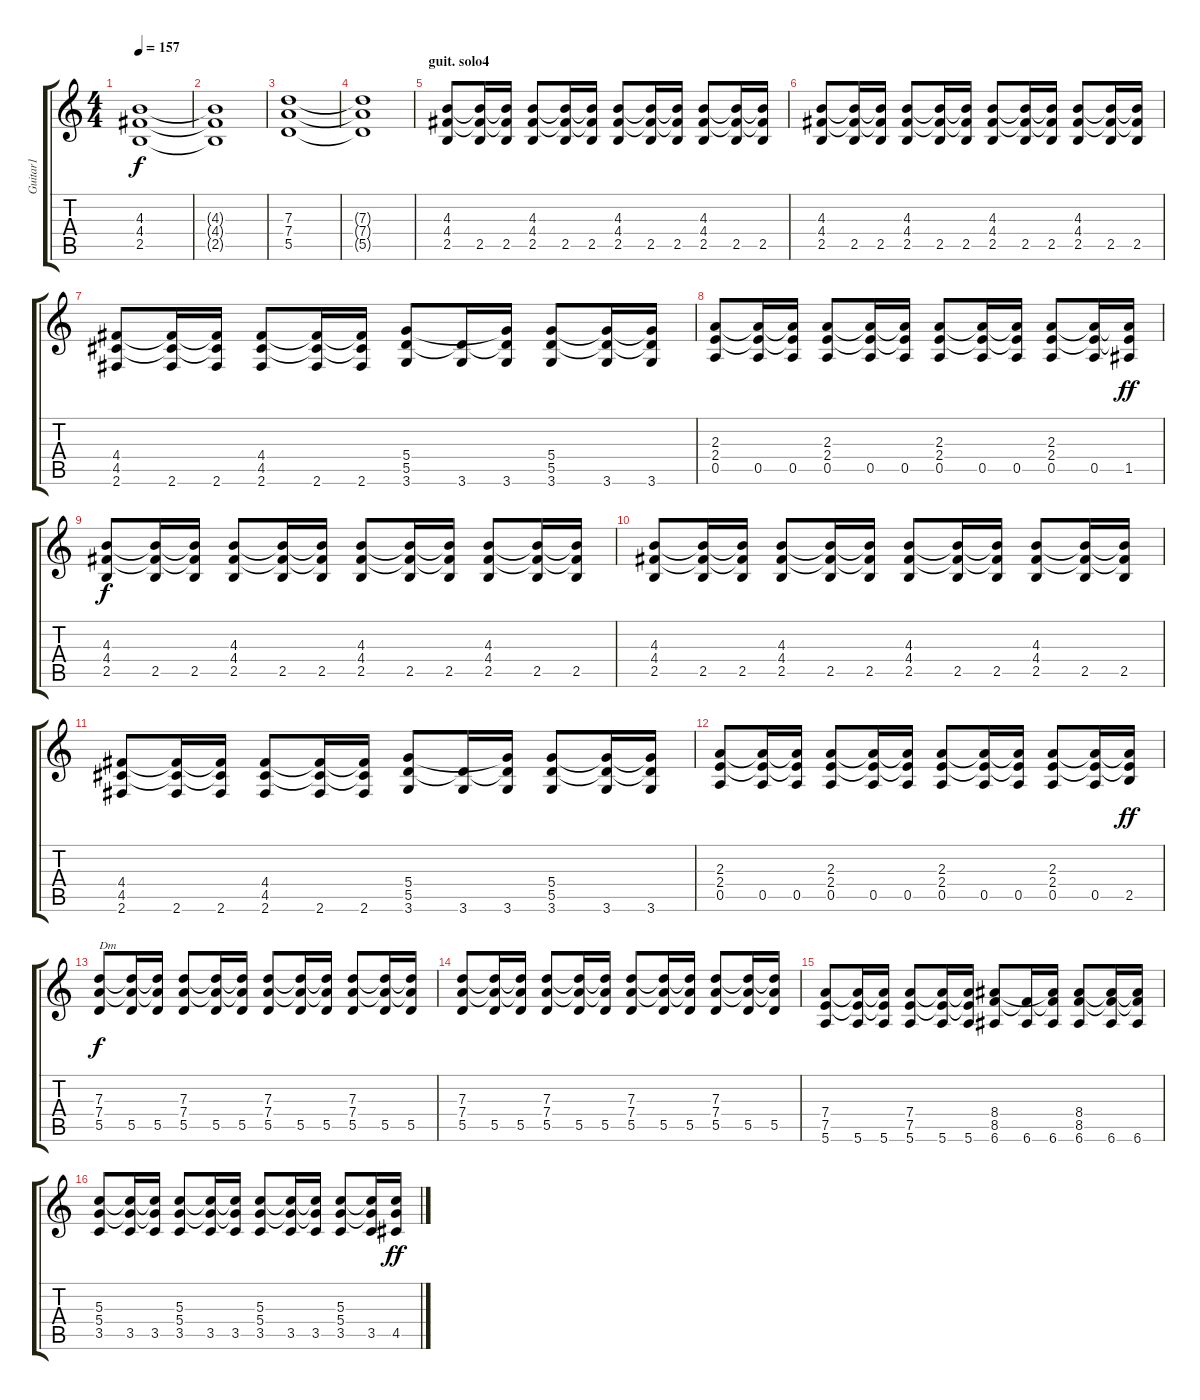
\track ("Guitar1" "Guitar1") {instrument overdrivenguitar}
\staff {score tabs}
\tuning (E4 B3 G3 D3 A2 E2) {hide}
\ts (4 4)
\tempo 157
\clef g2
\ks c
(4.3 4.4 2.5).1{dy f} |
(4.3{t} 4.4{t} 2.5{t}).1 |
(7.3 7.4 5.5).1 |
(7.3{t} 7.4{t} 5.5{t}).1 |
\section ("" "guit. solo4")
(4.3 4.4 2.5).8{volume 14} (4.3{t} 4.4{t} 2.5).16 (4.3{t} 4.4{t} 2.5).16 (4.3 4.4 2.5).8 (4.3{t} 4.4{t} 2.5).16 (4.3{t} 4.4{t} 2.5).16 (4.3 4.4 2.5).8 (4.3{t} 4.4{t} 2.5).16 (4.3{t} 4.4{t} 2.5).16 (4.3 4.4 2.5).8 (4.3{t} 4.4{t} 2.5).16 (4.3{t} 4.4{t} 2.5).16 |
(4.3 4.4 2.5).8 (4.3{t} 4.4{t} 2.5).16 (4.3{t} 4.4{t} 2.5).16 (4.3 4.4 2.5).8 (4.3{t} 4.4{t} 2.5).16 (4.3{t} 4.4{t} 2.5).16 (4.3 4.4 2.5).8 (4.3{t} 4.4{t} 2.5).16 (4.3{t} 4.4{t} 2.5).16 (4.3 4.4 2.5).8 (4.3{t} 4.4{t} 2.5).16 (4.3{t} 4.4{t} 2.5).16 |
(4.4 4.5 2.6).8 (4.4{t} 4.5{t} 2.6).16 (4.4{t} 4.5{t} 2.6).16 (4.4 4.5 2.6).8 (4.4{t} 4.5{t} 2.6).16 (4.4{t} 4.5{t} 2.6).16 (5.4 5.5 3.6).8 (5.5{t} 3.6).16 (5.4{t} 5.5{t} 3.6).16 (5.4 5.5 3.6).8 (5.4{t} 5.5{t} 3.6).16 (5.4{t} 5.5{t} 3.6).16 |
(2.3 2.4 0.5).8 (2.3{t} 2.4{t} 0.5).16 (2.3{t} 2.4{t} 0.5).16 (2.3 2.4 0.5).8 (2.3{t} 2.4{t} 0.5).16 (2.3{t} 2.4{t} 0.5).16 (2.3 2.4 0.5).8 (2.3{t} 2.4{t} 0.5).16 (2.3{t} 2.4{t} 0.5).16 (2.3 2.4 0.5).8 (2.3{t} 2.4{t} 0.5).16 (2.3{t} 2.4{t} 1.5).16{dy ff} |
(4.3 4.4 2.5).8{dy f} (4.3{t} 4.4{t} 2.5).16 (4.3{t} 4.4{t} 2.5).16 (4.3 4.4 2.5).8 (4.3{t} 4.4{t} 2.5).16 (4.3{t} 4.4{t} 2.5).16 (4.3 4.4 2.5).8 (4.3{t} 4.4{t} 2.5).16 (4.3{t} 4.4{t} 2.5).16 (4.3 4.4 2.5).8 (4.3{t} 4.4{t} 2.5).16 (4.3{t} 4.4{t} 2.5).16 |
(4.3 4.4 2.5).8 (4.3{t} 4.4{t} 2.5).16 (4.3{t} 4.4{t} 2.5).16 (4.3 4.4 2.5).8 (4.3{t} 4.4{t} 2.5).16 (4.3{t} 4.4{t} 2.5).16 (4.3 4.4 2.5).8 (4.3{t} 4.4{t} 2.5).16 (4.3{t} 4.4{t} 2.5).16 (4.3 4.4 2.5).8 (4.3{t} 4.4{t} 2.5).16 (4.3{t} 4.4{t} 2.5).16 |
(4.4 4.5 2.6).8 (4.4{t} 4.5{t} 2.6).16 (4.4{t} 4.5{t} 2.6).16 (4.4 4.5 2.6).8 (4.4{t} 4.5{t} 2.6).16 (4.4{t} 4.5{t} 2.6).16 (5.4 5.5 3.6).8 (5.5{t} 3.6).16 (5.4{t} 5.5{t} 3.6).16 (5.4 5.5 3.6).8 (5.4{t} 5.5{t} 3.6).16 (5.4{t} 5.5{t} 3.6).16 |
(2.3 2.4 0.5).8 (2.3{t} 2.4{t} 0.5).16 (2.3{t} 2.4{t} 0.5).16 (2.3 2.4 0.5).8 (2.3{t} 2.4{t} 0.5).16 (2.3{t} 2.4{t} 0.5).16 (2.3 2.4 0.5).8 (2.3{t} 2.4{t} 0.5).16 (2.3{t} 2.4{t} 0.5).16 (2.3 2.4 0.5).8 (2.3{t} 2.4{t} 0.5).16 (2.3{t} 2.4{t} 2.5).16{dy ff} |
(7.3 7.4 5.5).8{txt "Dm" dy f} (7.3{t} 7.4{t} 5.5).16 (7.3{t} 7.4{t} 5.5).16 (7.3 7.4 5.5).8 (7.3{t} 7.4{t} 5.5).16 (7.3{t} 7.4{t} 5.5).16 (7.3 7.4 5.5).8 (7.3{t} 7.4{t} 5.5).16 (7.3{t} 7.4{t} 5.5).16 (7.3 7.4 5.5).8 (7.3{t} 7.4{t} 5.5).16 (7.3{t} 7.4{t} 5.5).16 |
(7.3 7.4 5.5).8 (7.3{t} 7.4{t} 5.5).16 (7.3{t} 7.4{t} 5.5).16 (7.3 7.4 5.5).8 (7.3{t} 7.4{t} 5.5).16 (7.3{t} 7.4{t} 5.5).16 (7.3 7.4 5.5).8 (7.3{t} 7.4{t} 5.5).16 (7.3{t} 7.4{t} 5.5).16 (7.3 7.4 5.5).8 (7.3{t} 7.4{t} 5.5).16 (7.3{t} 7.4{t} 5.5).16 |
(7.4 7.5 5.6).8 (7.4{t} 7.5{t} 5.6).16 (7.4{t} 7.5{t} 5.6).16 (7.4 7.5 5.6).8 (7.4{t} 7.5{t} 5.6).16 (7.4{t} 7.5{t} 5.6).16 (8.4 8.5 6.6).8 (8.5{t} 6.6).16 (8.4{t} 8.5{t} 6.6).16 (8.4 8.5 6.6).8 (8.4{t} 8.5{t} 6.6).16 (8.4{t} 8.5{t} 6.6).16 |
(5.3 5.4 3.5).8 (5.3{t} 5.4{t} 3.5).16 (5.3{t} 5.4{t} 3.5).16 (5.3 5.4 3.5).8 (5.3{t} 5.4{t} 3.5).16 (5.3{t} 5.4{t} 3.5).16 (5.3 5.4 3.5).8 (5.3{t} 5.4{t} 3.5).16 (5.3{t} 5.4{t} 3.5).16 (5.3 5.4 3.5).8 (5.3{t} 5.4{t} 3.5).16 (5.3{t} 5.4{t} 4.5).16{dy ff}
